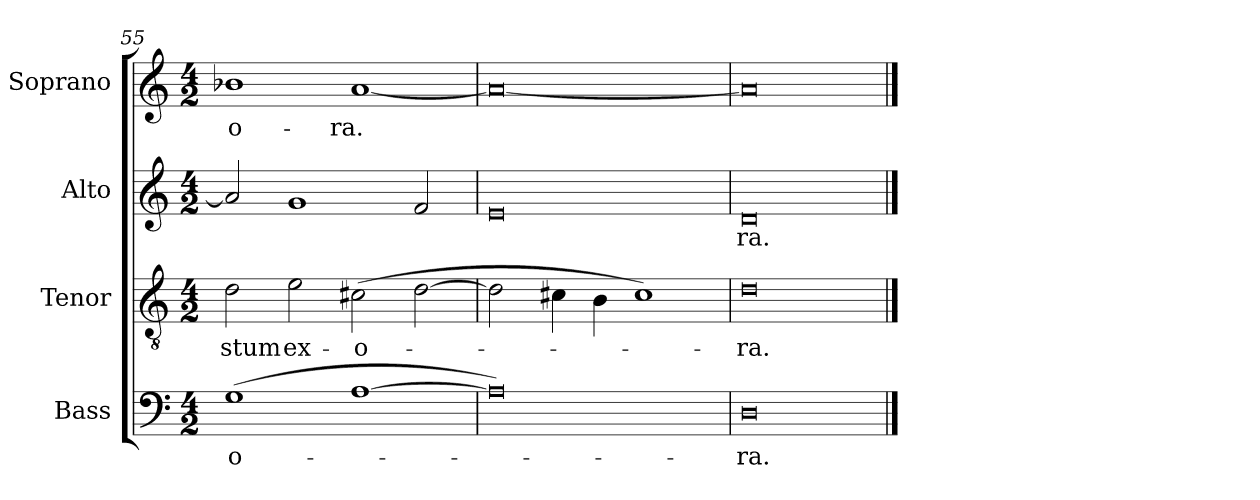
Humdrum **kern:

**kern	**text	**kern	**text	**kern	**text	**kern	**text
*part4	*part4	*part3	*part3	*part2	*part2	*part1	*part1
*staff4	*staff4	*staff3	*staff3	*staff2	*staff2	*staff1	*staff1
*I"Bass	*	*I"Tenor	*	*I"Alto	*	*I"Soprano	*
*I'B	*	*I'T	*	*I'A	*	*I'S	*
*clefF4	*	*clefGv2	*	*clefG2	*	*clefG2	*
*k[]	*	*k[]	*	*k[]	*	*k[]	*
*C:	*	*C:	*	*C:	*	*C:	*
*M4/2	*	*M4/2	*	*M4/2	*	*M4/2	*
=55	=55	=55	=55	=55	=55	=55	=55
!	!LO:LY:b	!	!LO:LY:b	!	!	!	!LO:LY:b
(>1G	-o-	2d	-stum	2a]	.	1b-X	-o-
!	!	!	!LO:LY:b	!	!	!	!
.	.	2e	ex-	1g	.	.	.
!	!	!	!LO:LY:b	!	!	!	!LO:LY:b
[1A	.	(>2c#X	-o-	.	.	[1a	-ra.
.	.	[2d	.	2f	.	.	.
=56	=56	=56	=56	=56	=56	=56	=56
0A])	.	2d]	.	0e	.	0a_	.
.	.	4c#X	.	.	.	.	.
.	.	4B	.	.	.	.	.
.	.	1c#)	.	.	.	.	.
=57	=57	=57	=57	=57	=57	=57	=57
!	!LO:LY:b	!	!LO:LY:b	!	!LO:LY:b	!	!
0D	ra.	0d	ra.	0d	ra.	0a]	.
==	==	==	==	==	==	==	==
*-	*-	*-	*-	*-	*-	*-	*-
